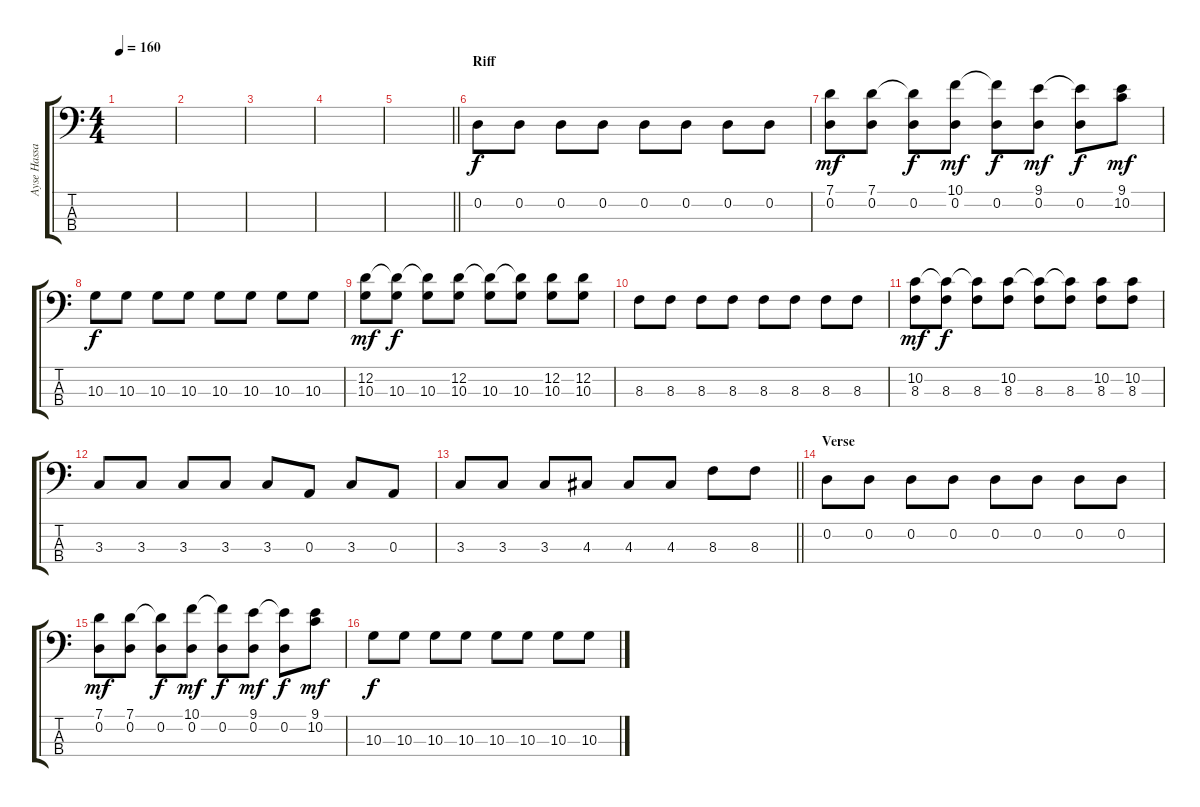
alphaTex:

\track ("Ayse Hassan - Bass" "Ayse Hassa") {instrument electricbasspick}
\staff {score tabs}
\tuning (G2 D2 A1 E1) {hide}
\ts (4 4)
\tempo 160
\clef f4
\ks c
|
|
|
|
\barLineRight lightlight
|
\section ("" "Riff")
0.2.8 0.2.8 0.2.8 0.2.8 0.2.8 0.2.8 0.2.8 0.2.8 |
(7.1 0.2).8{dy mf} (7.1 0.2).8 (7.1{t} 0.2).8{dy f} (10.1 0.2).8{dy mf} (10.1{t} 0.2).8{dy f} (9.1 0.2).8{dy mf} (9.1{t} 0.2).8{dy f} (9.1 10.2).8{dy mf} |
10.3.8{dy f} 10.3.8 10.3.8 10.3.8 10.3.8 10.3.8 10.3.8 10.3.8 |
(12.2 10.3).8{dy mf} (12.2{t} 10.3).8{dy f} (12.2{t} 10.3).8 (12.2 10.3).8 (12.2{t} 10.3).8 (12.2{t} 10.3).8 (12.2 10.3).8 (12.2 10.3).8 |
8.3.8 8.3.8 8.3.8 8.3.8 8.3.8 8.3.8 8.3.8 8.3.8 |
(10.2 8.3).8{dy mf} (10.2{t} 8.3).8{dy f} (10.2{t} 8.3).8 (10.2 8.3).8 (10.2{t} 8.3).8 (10.2{t} 8.3).8 (10.2 8.3).8 (10.2 8.3).8 |
3.3.8 3.3.8 3.3.8 3.3.8 3.3.8 0.3.8 3.3.8 0.3.8 |
\barLineRight lightlight
3.3.8 3.3.8 3.3.8 4.3.8 4.3.8 4.3.8 8.3.8 8.3.8 |
\section ("" "Verse")
0.2.8 0.2.8 0.2.8 0.2.8 0.2.8 0.2.8 0.2.8 0.2.8 |
(7.1 0.2).8{dy mf} (7.1 0.2).8 (7.1{t} 0.2).8{dy f} (10.1 0.2).8{dy mf} (10.1{t} 0.2).8{dy f} (9.1 0.2).8{dy mf} (9.1{t} 0.2).8{dy f} (9.1 10.2).8{dy mf} |
10.3.8{dy f} 10.3.8 10.3.8 10.3.8 10.3.8 10.3.8 10.3.8 10.3.8
